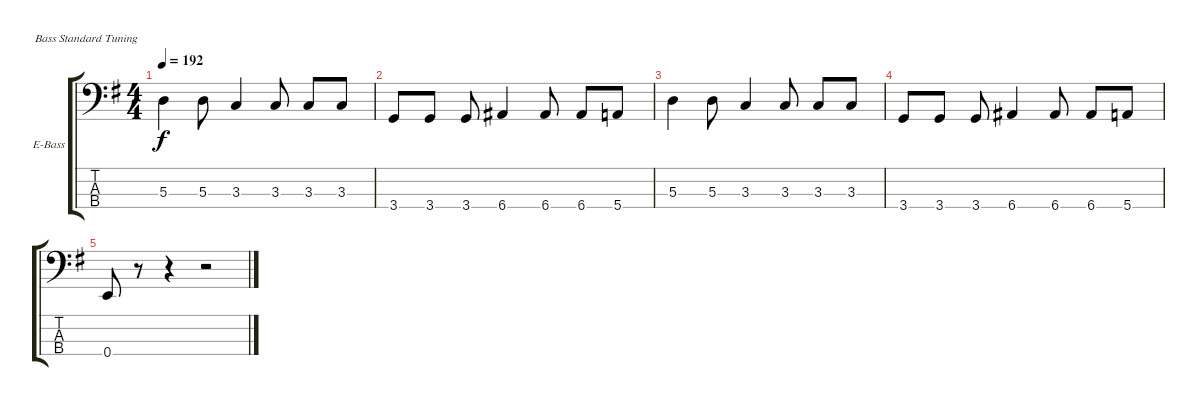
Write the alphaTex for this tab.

\defaultSystemsLayout 4
\bracketExtendMode groupsimilarinstruments
\firstSystemTrackNameOrientation horizontal
\otherSystemsTrackNameOrientation horizontal
\track ("Electric Bass" "E-Bass") {instrument electricbassfinger}
\staff {score tabs}
\tuning (G2 D2 A1 E1)
\ts (4 4)
\tempo 192
\clef f4
\scale
1.05549
\ks g
5.3.4{dy f} 5.3.8 3.3.4 3.3.8 3.3.8 3.3.8 |
\scale
0.944515 3.4.8 3.4.8 3.4.8 6.4.4 6.4.8 6.4.8 5.4.8 |
\scale
1.05549 5.3.4 5.3.8 3.3.4 3.3.8 3.3.8 3.3.8 |
\scale
0.944515 3.4.8 3.4.8 3.4.8 6.4.4 6.4.8 6.4.8 5.4.8 |
0.4.8 r.8 r.4 r.2
